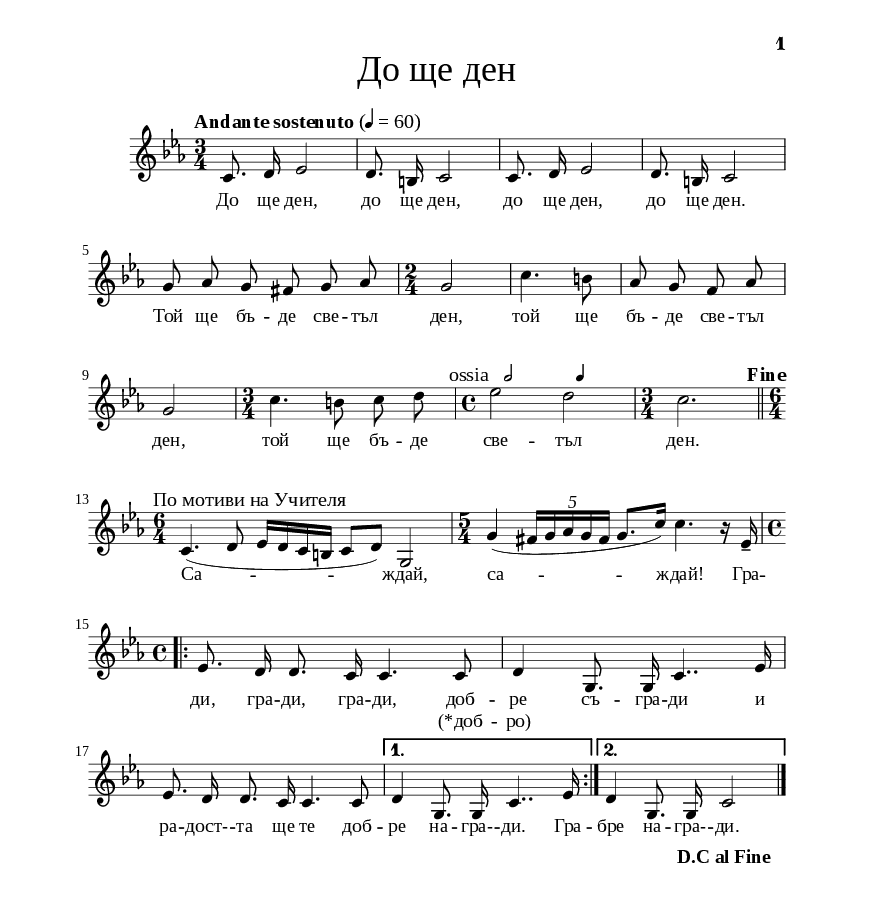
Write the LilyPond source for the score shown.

\version "2.24.4"

% include paper part and global functions
\include "include/globals.ily"

\bookpart {
  \label #'ref116
  \tocItem \markup "До ще ден"
  \include "include/bookpart-paper.ily"
  \score {
    \include "include/score-layout.ily"

    \new Voice \absolute {
      \clef treble
      \key c \minor
      \time 3/4
      \tempoFunc "Andante sostenuto" 4 "60"

      \autoBeamOff

      c'8. d'16 es'2 | d'8. b16 c'2 | c'8. d'16 es'2 |  d'8. b16 c'2 \break |

      g'8 as'8 g'8 fis'8 g'8 as'8 | \time 2/4  g'2 | c''4. b'8 | as'8 g'8 f'8 as'8 \break |

      g'2 | \time 3/4  c''4. b'8 c''8

      \tempo \markup {
        % make tempo note smaller
        \concat {
          \normal-text { "       ossia   "  }
          \fontsize #-4 \general-align #Y #DOWN \note {2} #0.8
          \normal-text { "             "  }
          \fontsize #-4 \general-align #Y #DOWN \note {4} #0.8
          "                                 Fine"
        }
      }

      d''8 | \time 4/4  es''2 d''2 | \time 3/4  | c''2. \bar "||" \break |

      \autoBeamOn

      \time 6/4  \tempo \markup {
        % make tempo note smaller
        \concat {
          \normal-text {"По мотиви на Учителя"}
        }
      } c'4. ( d'8 es'16 d'16 c'16 b16 c'8 d'8 ) g2 | \time 5/4  g'4 ( \once \override TupletBracket.stencil = ##f
      \times 4/5  {
        fis'16 g'16 as'16 g'16 fis'16
      } g'8. c''16 ) c''4. r16 es'16 -- \break |

      \autoBeamOff
      \time 4/4  \repeat volta 2 {
        es'8. d'16 d'8. c'16 c'4. c'8 | d'4 g8. g16 c'4.. es'16 \break |

        es'8. d'16 d'8. c'16 c'4. c'8 |
      }  \alternative {
        { d'4 g8. g16 c'4.. es'16 | }
        { d'4 g8. g16 c'2 }
      }
      \bar "|."
    }

    \addlyrics {
      До  ще
      ден,   до  ще   ден,   до  ще   ден,   до  ще   ден.
      Той   ще   бъ  --  де   све  --  тъл   ден,   той   ще   бъ  --
      де   све  --  тъл   ден,   той   ще   бъ  --  де   све  --  тъл
      ден.   Са  --  ждай,   са  --  ждай!   Гра  --  ди,   гра  --  ди,
      гра  --  ди,   доб  --  ре   съ  --  гра  --  ди   и   ра  --
      "дост-"  --  та   ще   те   доб  --  ре   на  --  "гра-"  --  ди.   Гра
      --  бре   на  --  "гра-"  --  ди.
    }

    \addlyrics {
      \repeat unfold 43 { \skip 2 } (*доб -- ро)
    }

    \header {
      title = \titleFunc #'ref_desc_8 "До ще ден" "Do šte den"
    }

    \midi{}
  } % score


  \markup \dc-one "D.C al Fine"



} % bookpart
